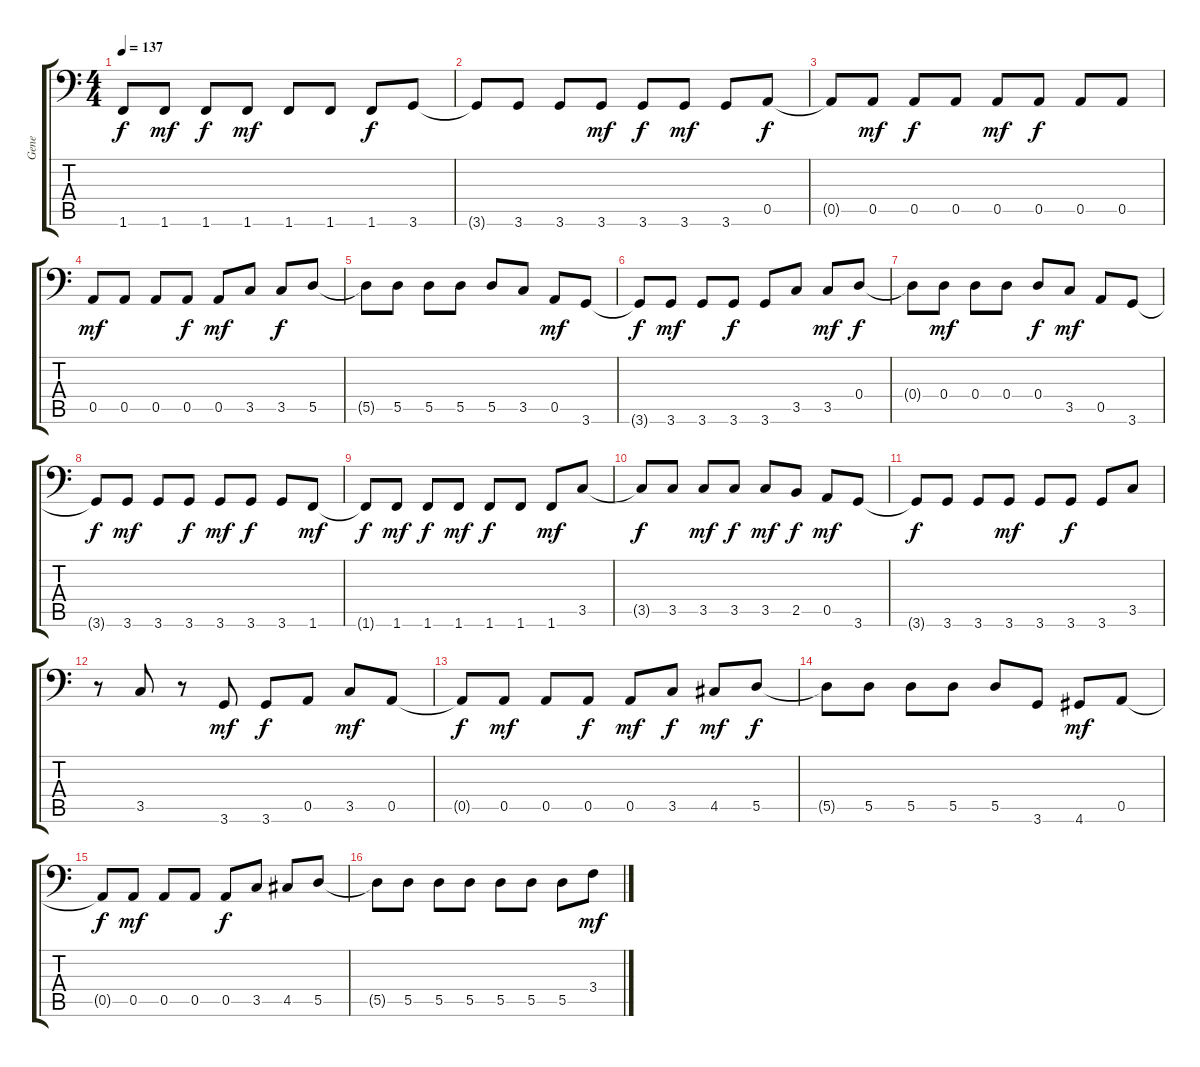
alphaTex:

\track ("Gene" "Gene") {instrument electricbasspick}
\staff {score tabs}
\tuning (E3 B2 G2 D2 A1 E1) {hide}
\ts (4 4)
\tempo 137
\clef f4
\ks c
1.6{t}.8{dy f} 1.6.8{dy mf} 1.6.8{dy f} 1.6.8{dy mf} 1.6.8 1.6.8 1.6.8{dy f} 3.6.8 |
3.6{t}.8 3.6.8 3.6.8 3.6.8{dy mf} 3.6.8{dy f} 3.6.8{dy mf} 3.6.8 0.5.8{dy f} |
0.5{t}.8 0.5.8{dy mf} 0.5.8{dy f} 0.5.8 0.5.8{dy mf} 0.5.8{dy f} 0.5.8 0.5.8 |
0.5.8{dy mf} 0.5.8 0.5.8 0.5.8{dy f} 0.5.8{dy mf} 3.5.8 3.5.8{dy f} 5.5.8 |
5.5{t}.8 5.5.8 5.5.8 5.5.8 5.5.8 3.5.8 0.5.8{dy mf} 3.6.8 |
3.6{t}.8{dy f} 3.6.8{dy mf} 3.6.8 3.6.8{dy f} 3.6.8 3.5.8 3.5.8{dy mf} 0.4.8{dy f} |
0.4{t}.8 0.4.8{dy mf} 0.4.8 0.4.8 0.4.8{dy f} 3.5.8{dy mf} 0.5.8 3.6.8 |
3.6{t}.8{dy f} 3.6.8{dy mf} 3.6.8 3.6.8{dy f} 3.6.8{dy mf} 3.6.8{dy f} 3.6.8 1.6.8{dy mf} |
1.6{t}.8{dy f} 1.6.8{dy mf} 1.6.8{dy f} 1.6.8{dy mf} 1.6.8{dy f} 1.6.8 1.6.8{dy mf} 3.5.8 |
3.5{t}.8{dy f} 3.5.8 3.5.8{dy mf} 3.5.8{dy f} 3.5.8{dy mf} 2.5.8{dy f} 0.5.8{dy mf} 3.6.8 |
3.6{t}.8{dy f} 3.6.8 3.6.8 3.6.8{dy mf} 3.6.8 3.6.8{dy f} 3.6.8 3.5.8 |
r.8 3.5.8 r.8 3.6.8{dy mf} 3.6.8{dy f} 0.5.8 3.5.8{dy mf} 0.5.8 |
0.5{t}.8{dy f} 0.5.8{dy mf} 0.5.8 0.5.8{dy f} 0.5.8{dy mf} 3.5.8{dy f} 4.5.8{dy mf} 5.5.8{dy f} |
5.5{t}.8 5.5.8 5.5.8 5.5.8 5.5.8 3.6.8 4.6.8{dy mf} 0.5.8 |
0.5{t}.8{dy f} 0.5.8{dy mf} 0.5.8 0.5.8 0.5.8{dy f} 3.5.8 4.5.8 5.5.8 |
5.5{t}.8 5.5.8 5.5.8 5.5.8 5.5.8 5.5.8 5.5.8 3.4.8{dy mf}
